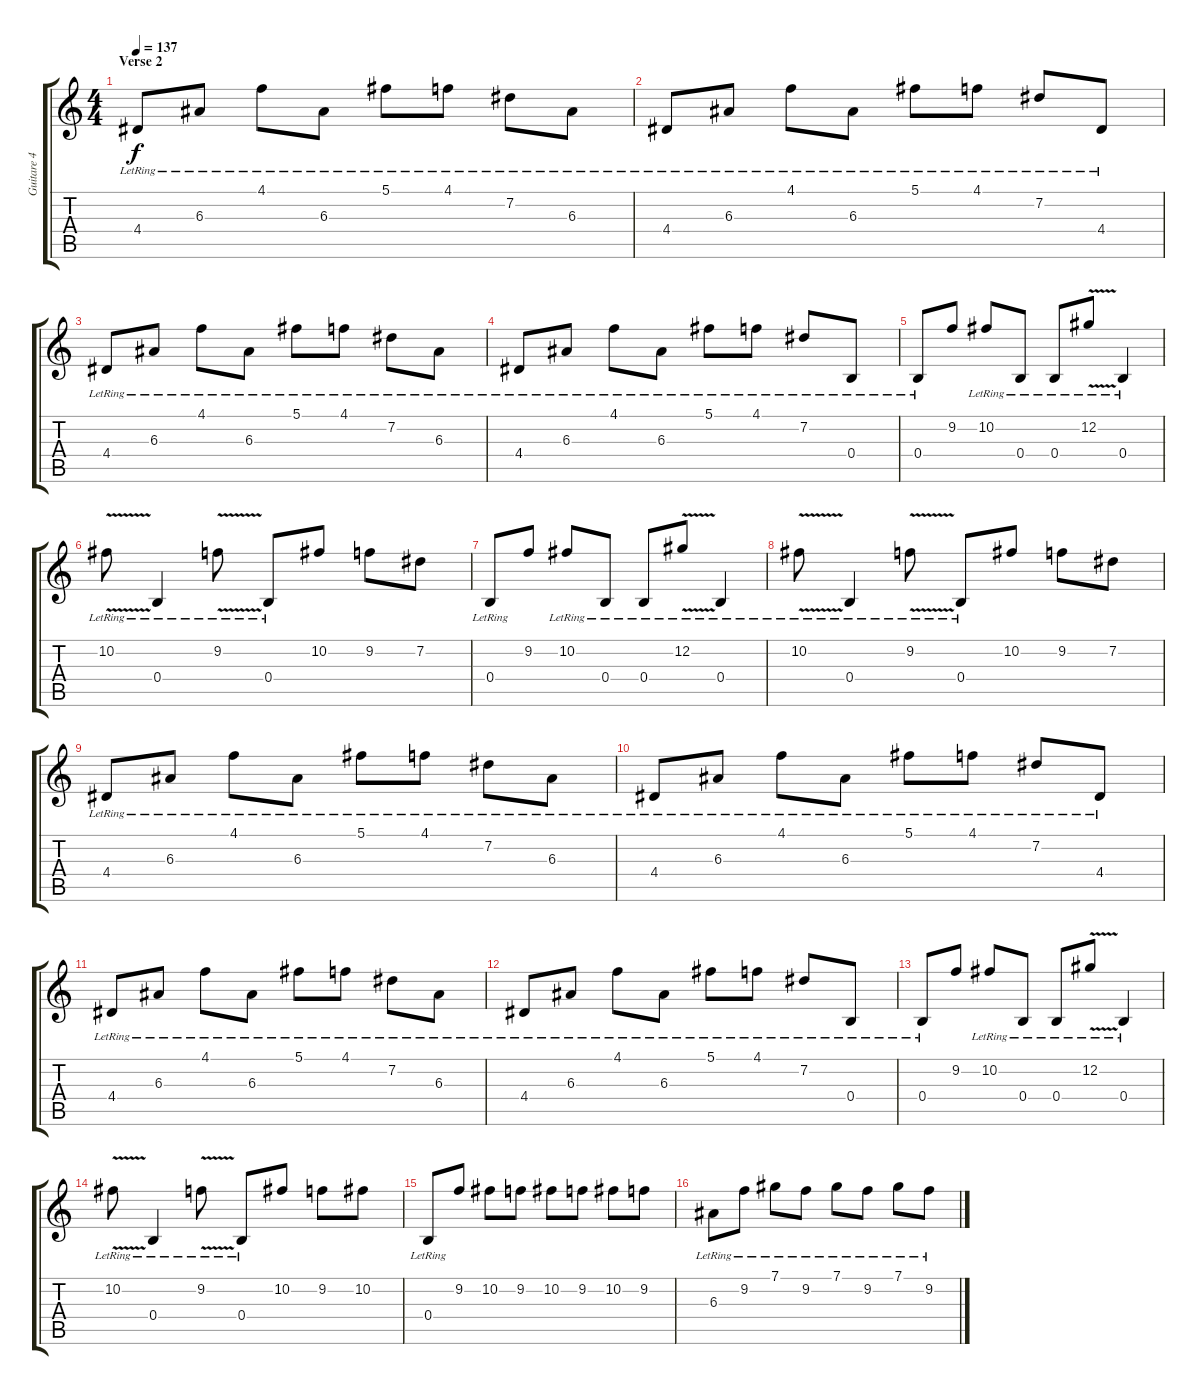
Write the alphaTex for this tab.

\track ("Guitare 4" "Guitare 4") {instrument acousticguitarsteel}
\staff {score tabs}
\tuning (Db4 Ab3 E3 B2 Gb2 B1) {hide}
\ts (4 4)
\section ("" "Verse 2")
\tempo 137
\clef g2
\ks c
4.4{lr}.8{dy f balance 10} 6.3{lr}.8 4.1{lr}.8 6.3{lr}.8 5.1{lr}.8 4.1{lr}.8 7.2{lr}.8 6.3{lr}.8 |
4.4{lr}.8 6.3{lr}.8 4.1{lr}.8 6.3{lr}.8 5.1{lr}.8 4.1{lr}.8 7.2{lr}.8 4.4{lr}.8 |
4.4{lr}.8 6.3{lr}.8 4.1{lr}.8 6.3{lr}.8 5.1{lr}.8 4.1{lr}.8 7.2{lr}.8 6.3{lr}.8 |
4.4{lr}.8 6.3{lr}.8 4.1{lr}.8 6.3{lr}.8 5.1{lr}.8 4.1{lr}.8 7.2{lr}.8 0.4{lr}.8 |
0.4{lr}.8 9.2.8 10.2{lr}.8 0.4{lr}.8 0.4{lr}.8 12.2{v lr}.8 0.4{lr}.4 |
10.2{v lr}.8 0.4{lr}.4 9.2{v lr}.8 0.4{lr}.8 10.2.8 9.2.8 7.2.8 |
0.4{lr}.8 9.2.8 10.2{lr}.8 0.4{lr}.8 0.4{lr}.8 12.2{v lr}.8 0.4{lr}.4 |
10.2{v lr}.8 0.4{lr}.4 9.2{v lr}.8 0.4{lr}.8 10.2.8 9.2.8 7.2.8 |
4.4{lr}.8 6.3{lr}.8 4.1{lr}.8 6.3{lr}.8 5.1{lr}.8 4.1{lr}.8 7.2{lr}.8 6.3{lr}.8 |
4.4{lr}.8 6.3{lr}.8 4.1{lr}.8 6.3{lr}.8 5.1{lr}.8 4.1{lr}.8 7.2{lr}.8 4.4{lr}.8 |
4.4{lr}.8 6.3{lr}.8 4.1{lr}.8 6.3{lr}.8 5.1{lr}.8 4.1{lr}.8 7.2{lr}.8 6.3{lr}.8 |
4.4{lr}.8 6.3{lr}.8 4.1{lr}.8 6.3{lr}.8 5.1{lr}.8 4.1{lr}.8 7.2{lr}.8 0.4{lr}.8 |
0.4{lr}.8 9.2.8 10.2{lr}.8 0.4{lr}.8 0.4{lr}.8 12.2{v lr}.8 0.4{lr}.4 |
10.2{v lr}.8 0.4{lr}.4 9.2{v lr}.8 0.4{lr}.8 10.2.8 9.2.8 10.2.8 |
0.4{lr}.8 9.2.8 10.2.8 9.2.8 10.2.8 9.2.8 10.2.8 9.2.8 |
6.3{lr}.8 9.2{lr}.8 7.1{lr}.8 9.2{lr}.8 7.1{lr}.8 9.2{lr}.8 7.1{lr}.8 9.2{lr}.8
